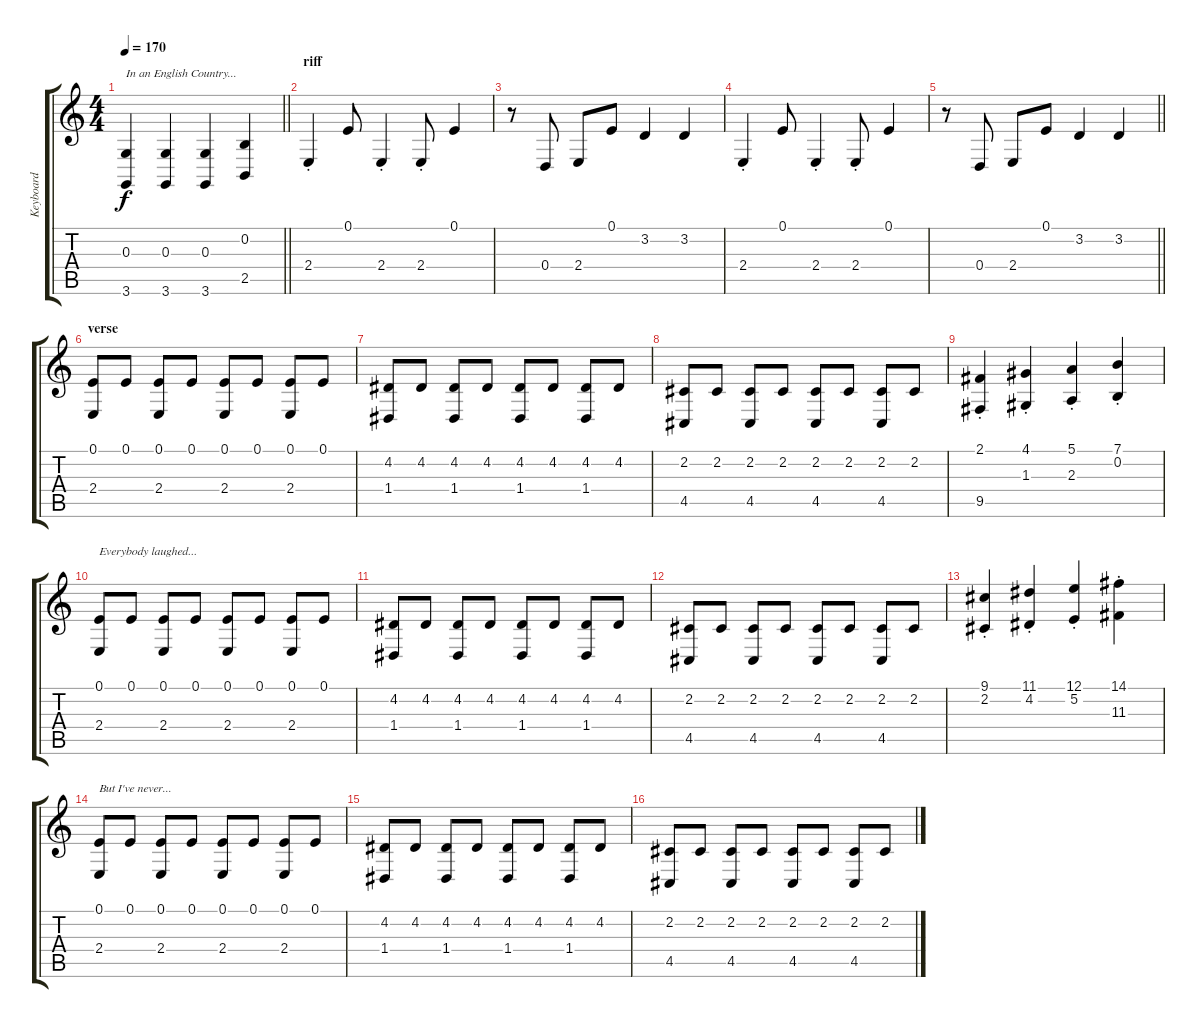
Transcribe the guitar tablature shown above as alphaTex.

\track ("Keyboard" "Keyboard") {instrument electricgrandpiano}
\staff {score tabs}
\tuning (E4 B3 G3 D3 A2 E2) {hide}
\ts (4 4)
\tempo 170
\clef g2
\barLineRight lightlight
\ks c
(0.3 3.6).4{txt "In an English Country..." dy f} (0.3 3.6).4 (0.3 3.6).4 (0.2 2.5).4 |
\section ("" "riff")
2.4{st}.4 0.1.8 2.4{st}.4 2.4{st}.8 0.1.4 |
r.8 0.4.8 2.4.8 0.1.8 3.2.4 3.2.4 |
2.4{st}.4 0.1.8 2.4{st}.4 2.4{st}.8 0.1.4 |
\barLineRight lightlight
r.8 0.4.8 2.4.8 0.1.8 3.2.4 3.2.4 |
\section ("" "verse")
(0.1 2.4).8 0.1.8 (0.1 2.4).8 0.1.8 (0.1 2.4).8 0.1.8 (0.1 2.4).8 0.1.8 |
(4.2 1.4).8 4.2.8 (4.2 1.4).8 4.2.8 (4.2 1.4).8 4.2.8 (4.2 1.4).8 4.2.8 |
(2.2 4.5).8 2.2.8 (2.2 4.5).8 2.2.8 (2.2 4.5).8 2.2.8 (2.2 4.5).8 2.2.8 |
(2.1{st} 9.5{st}).4 (4.1{st} 1.3{st}).4 (5.1{st} 2.3{st}).4 (7.1{st} 0.2{st}).4 |
(0.1 2.4).8{txt "Everybody laughed..."} 0.1.8 (0.1 2.4).8 0.1.8 (0.1 2.4).8 0.1.8 (0.1 2.4).8 0.1.8 |
(4.2 1.4).8 4.2.8 (4.2 1.4).8 4.2.8 (4.2 1.4).8 4.2.8 (4.2 1.4).8 4.2.8 |
(2.2 4.5).8 2.2.8 (2.2 4.5).8 2.2.8 (2.2 4.5).8 2.2.8 (2.2 4.5).8 2.2.8 |
(9.1{st} 2.2{st}).4 (11.1{st} 4.2{st}).4 (12.1{st} 5.2{st}).4 (14.1{st} 11.3{st}).4 |
(0.1 2.4).8{txt "But I've never..."} 0.1.8 (0.1 2.4).8 0.1.8 (0.1 2.4).8 0.1.8 (0.1 2.4).8 0.1.8 |
(4.2 1.4).8 4.2.8 (4.2 1.4).8 4.2.8 (4.2 1.4).8 4.2.8 (4.2 1.4).8 4.2.8 |
(2.2 4.5).8 2.2.8 (2.2 4.5).8 2.2.8 (2.2 4.5).8 2.2.8 (2.2 4.5).8 2.2.8
